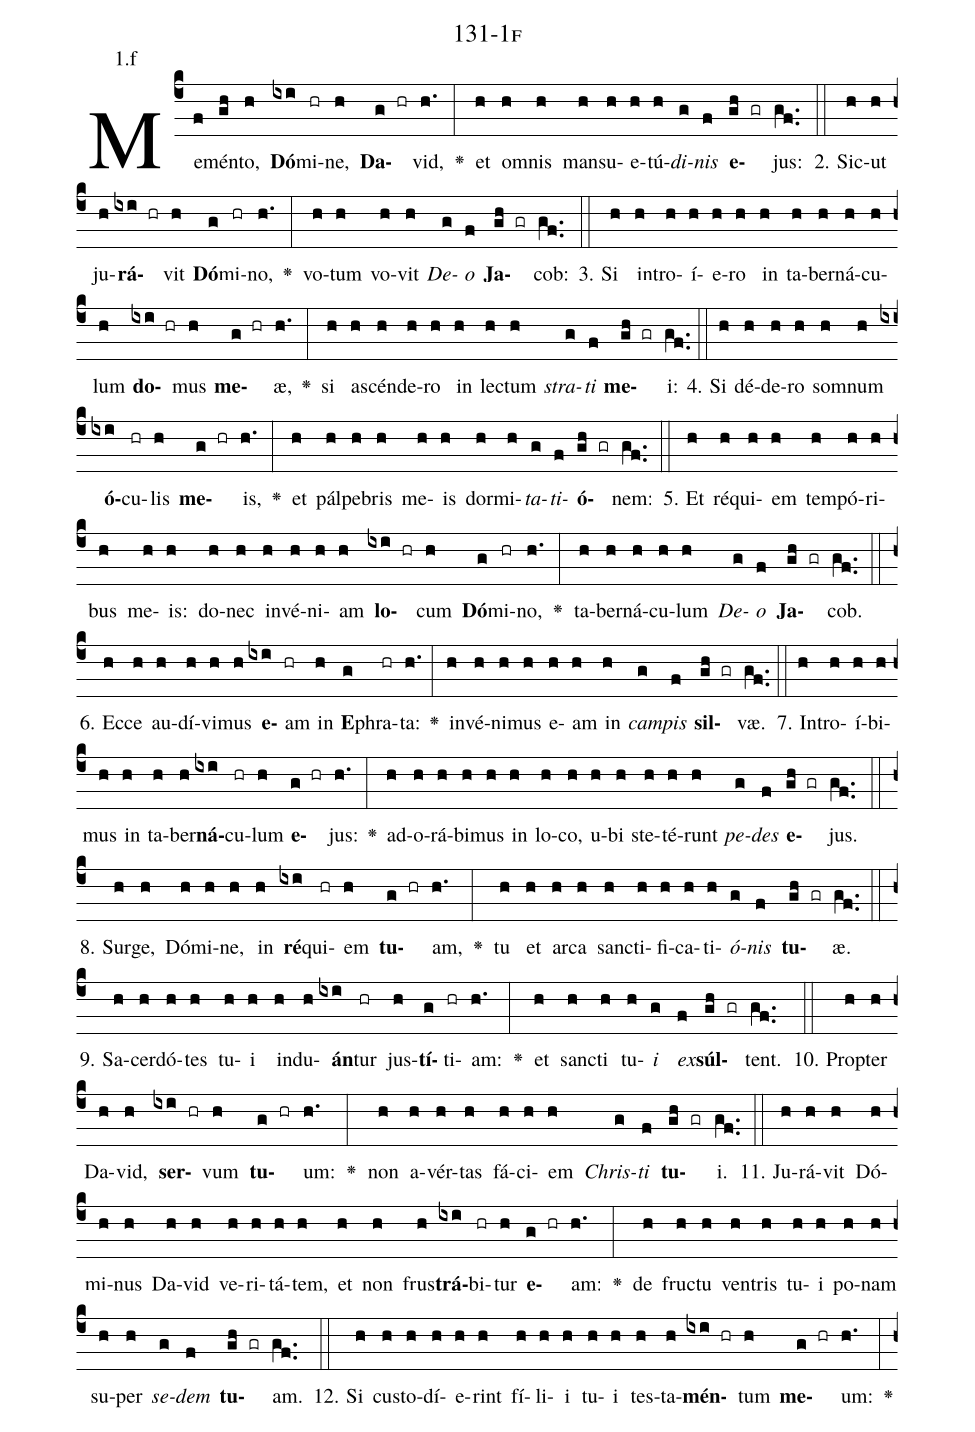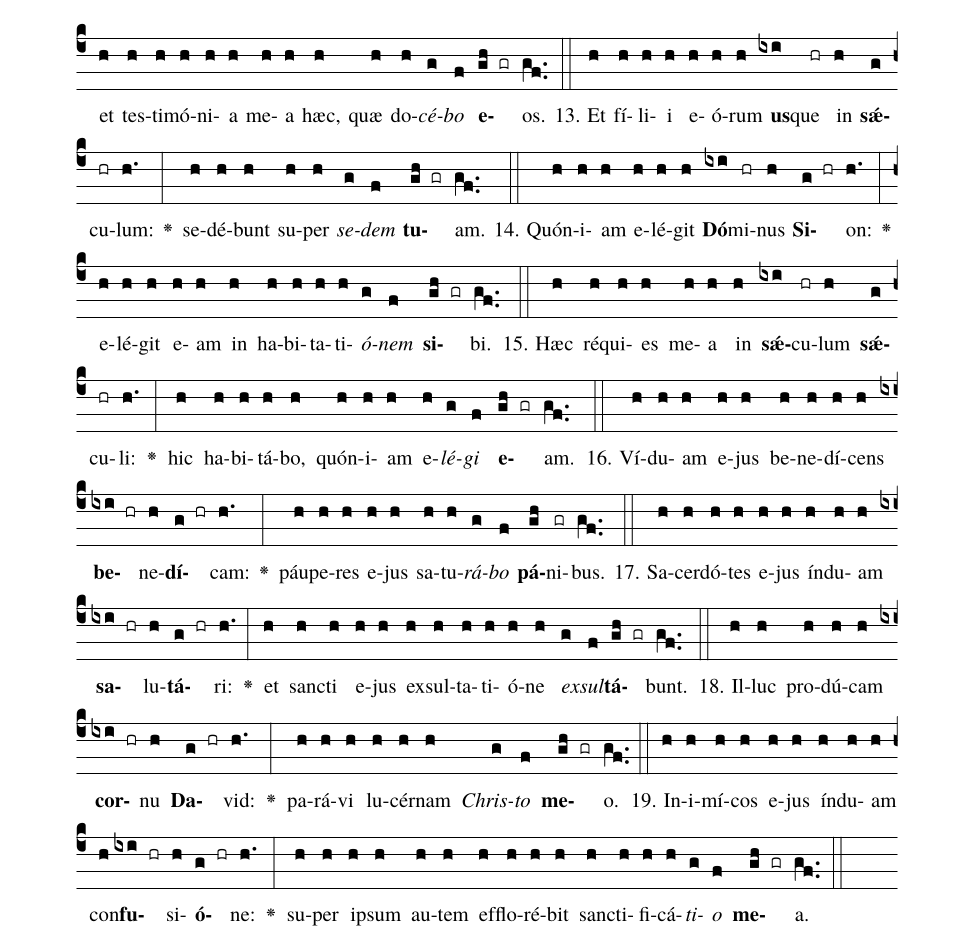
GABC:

name: 131-1f;
annotation: 1.f;
%%
(c4)Me(f)mén(gh)to,(h) <b>Dó</b>(ixi)mi(hr)ne,(h) <b>Da</b>(g hr)vid,(h.) <v>\greheightstar</v>(:) et(h) om(h)nis(h) man(h)su(h)e(h)tú(h)<i>di</i>(g)<i>nis</i>(f) <b>e</b>(gh gr)jus:(gf..) (::)
2. Sic(h)ut(h) ju(h)<b>rá</b>(ixi hr)vit(h) <b>Dó</b>(g)mi(hr)no,(h.) <v>\greheightstar</v>(:) vo(h)tum(h) vo(h)vit(h) <i>De</i>(g)<i>o</i>(f) <b>Ja</b>(gh gr)cob:(gf..) (::)
3. Si(h) in(h)tro(h)í(h)e(h)ro(h) in(h) ta(h)ber(h)ná(h)cu(h)lum(h) <b>do</b>(ixi hr)mus(h) <b>me</b>(g hr)æ,(h.) <v>\greheightstar</v>(:) si(h) a(h)scén(h)de(h)ro(h) in(h) lec(h)tum(h) <i>stra</i>(g)<i>ti</i>(f) <b>me</b>(gh gr)i:(gf..) (::)
4. Si(h) dé(h)de(h)ro(h) som(h)num(h) <b>ó</b>(ixi)cu(hr)lis(h) <b>me</b>(g hr)is,(h.) <v>\greheightstar</v>(:) et(h) pál(h)pe(h)bris(h) me(h)is(h) dor(h)mi(h)<i>ta</i>(g)<i>ti</i>(f)<b>ó</b>(gh gr)nem:(gf..) (::)
5. Et(h) ré(h)qui(h)em(h) tem(h)pó(h)ri(h)bus(h) me(h)is:(h) do(h)nec(h) in(h)vé(h)ni(h)am(h) <b>lo</b>(ixi hr)cum(h) <b>Dó</b>(g)mi(hr)no,(h.) <v>\greheightstar</v>(:) ta(h)ber(h)ná(h)cu(h)lum(h) <i>De</i>(g)<i>o</i>(f) <b>Ja</b>(gh gr)cob.(gf..) (::)
6. Ec(h)ce(h) au(h)dí(h)vi(h)mus(h) <b>e</b>(ixi)am(hr) in(h) <b>E</b>(g)phra(hr)ta:(h.) <v>\greheightstar</v>(:) in(h)vé(h)ni(h)mus(h) e(h)am(h) in(h) <i>cam</i>(g)<i>pis</i>(f) <b>sil</b>(gh gr)væ.(gf..) (::)
7. In(h)tro(h)í(h)bi(h)mus(h) in(h) ta(h)ber(h)<b>ná</b>(ixi)cu(hr)lum(h) <b>e</b>(g hr)jus:(h.) <v>\greheightstar</v>(:) ad(h)o(h)rá(h)bi(h)mus(h) in(h) lo(h)co,(h) u(h)bi(h) ste(h)té(h)runt(h) <i>pe</i>(g)<i>des</i>(f) <b>e</b>(gh gr)jus.(gf..) (::)
8. Sur(h)ge,(h) Dó(h)mi(h)ne,(h) in(h) <b>ré</b>(ixi)qui(hr)em(h) <b>tu</b>(g hr)am,(h.) <v>\greheightstar</v>(:) tu(h) et(h) ar(h)ca(h) sanc(h)ti(h)fi(h)ca(h)ti(h)<i>ó</i>(g)<i>nis</i>(f) <b>tu</b>(gh gr)æ.(gf..) (::)
9. Sa(h)cer(h)dó(h)tes(h) tu(h)i(h) ind(h)u(h)<b>án</b>(ixi)tur(hr) jus(h)<b>tí</b>(g)ti(hr)am:(h.) <v>\greheightstar</v>(:) et(h) sanc(h)ti(h) tu(h)<i>i</i>(g) <i>ex</i>(f)<b>súl</b>(gh gr)tent.(gf..) (::)
10. Prop(h)ter(h) Da(h)vid,(h) <b>ser</b>(ixi hr)vum(h) <b>tu</b>(g hr)um:(h.) <v>\greheightstar</v>(:) non(h) a(h)vér(h)tas(h) fá(h)ci(h)em(h) <i>Chris</i>(g)<i>ti</i>(f) <b>tu</b>(gh gr)i.(gf..) (::)
11. Ju(h)rá(h)vit(h) Dó(h)mi(h)nus(h) Da(h)vid(h) ve(h)ri(h)tá(h)tem,(h) et(h) non(h) frus(h)<b>trá</b>(ixi)bi(hr)tur(h) <b>e</b>(g hr)am:(h.) <v>\greheightstar</v>(:) de(h) fruc(h)tu(h) ven(h)tris(h) tu(h)i(h) po(h)nam(h) su(h)per(h) <i>se</i>(g)<i>dem</i>(f) <b>tu</b>(gh gr)am.(gf..) (::)
12. Si(h) cus(h)to(h)dí(h)e(h)rint(h) fí(h)li(h)i(h) tu(h)i(h) tes(h)ta(h)<b>mén</b>(ixi hr)tum(h) <b>me</b>(g hr)um:(h.) <v>\greheightstar</v>(:) et(h) tes(h)ti(h)mó(h)ni(h)a(h) me(h)a(h) hæc,(h) quæ(h) do(h)<i>cé</i>(g)<i>bo</i>(f) <b>e</b>(gh gr)os.(gf..) (::)
13. Et(h) fí(h)li(h)i(h) e(h)ó(h)rum(h) <b>us</b>(ixi)que(hr) in(h) <b>sǽ</b>(g)cu(hr)lum:(h.) <v>\greheightstar</v>(:) se(h)dé(h)bunt(h) su(h)per(h) <i>se</i>(g)<i>dem</i>(f) <b>tu</b>(gh gr)am.(gf..) (::)
14. Quón(h)i(h)am(h) e(h)lé(h)git(h) <b>Dó</b>(ixi)mi(hr)nus(h) <b>Si</b>(g hr)on:(h.) <v>\greheightstar</v>(:) e(h)lé(h)git(h) e(h)am(h) in(h) ha(h)bi(h)ta(h)ti(h)<i>ó</i>(g)<i>nem</i>(f) <b>si</b>(gh gr)bi.(gf..) (::)
15. Hæc(h) ré(h)qui(h)es(h) me(h)a(h) in(h) <b>sǽ</b>(ixi)cu(hr)lum(h) <b>sǽ</b>(g)cu(hr)li:(h.) <v>\greheightstar</v>(:) hic(h) ha(h)bi(h)tá(h)bo,(h) quón(h)i(h)am(h) e(h)<i>lé</i>(g)<i>gi</i>(f) <b>e</b>(gh gr)am.(gf..) (::)
16. Ví(h)du(h)am(h) e(h)jus(h) be(h)ne(h)dí(h)cens(h) <b>be</b>(ixi hr)ne(h)<b>dí</b>(g hr)cam:(h.) <v>\greheightstar</v>(:) páu(h)pe(h)res(h) e(h)jus(h) sa(h)tu(h)<i>rá</i>(g)<i>bo</i>(f) <b>pá</b>(gh)ni(gr)bus.(gf..) (::)
17. Sa(h)cer(h)dó(h)tes(h) e(h)jus(h) índ(h)u(h)am(h) <b>sa</b>(ixi hr)lu(h)<b>tá</b>(g hr)ri:(h.) <v>\greheightstar</v>(:) et(h) sanc(h)ti(h) e(h)jus(h) ex(h)sul(h)ta(h)ti(h)ó(h)ne(h) <i>ex</i>(g)<i>sul</i>(f)<b>tá</b>(gh gr)bunt.(gf..) (::)
18. Il(h)luc(h) pro(h)dú(h)cam(h) <b>cor</b>(ixi hr)nu(h) <b>Da</b>(g hr)vid:(h.) <v>\greheightstar</v>(:) pa(h)rá(h)vi(h) lu(h)cér(h)nam(h) <i>Chris</i>(g)<i>to</i>(f) <b>me</b>(gh gr)o.(gf..) (::)
19. In(h)i(h)mí(h)cos(h) e(h)jus(h) índ(h)u(h)am(h) con(h)<b>fu</b>(ixi hr)si(h)<b>ó</b>(g hr)ne:(h.) <v>\greheightstar</v>(:) su(h)per(h) ip(h)sum(h) au(h)tem(h) ef(h)flo(h)ré(h)bit(h) sanc(h)ti(h)fi(h)cá(h)<i>ti</i>(g)<i>o</i>(f) <b>me</b>(gh gr)a.(gf..) (::)
